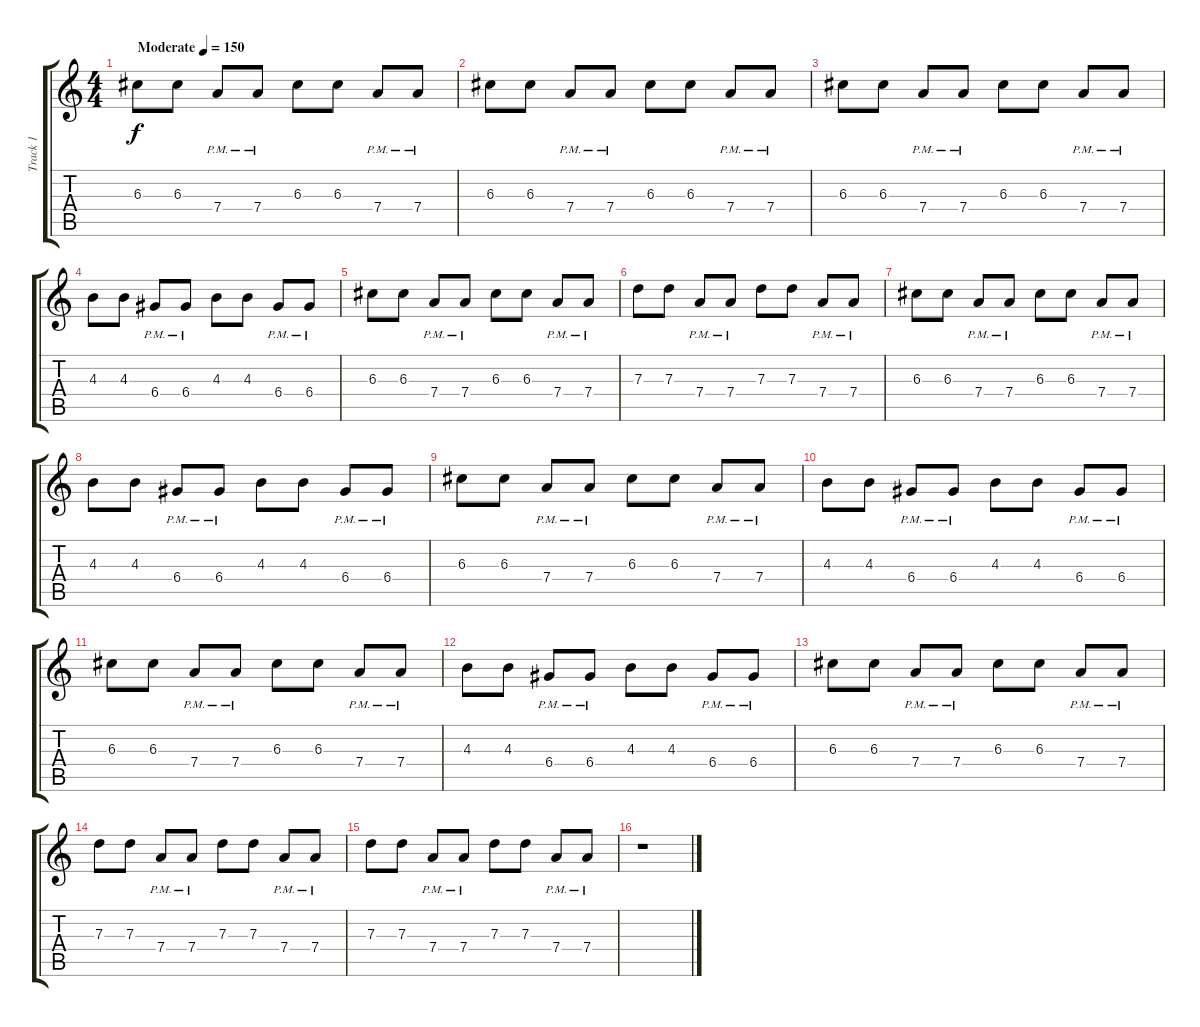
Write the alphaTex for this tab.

\track ("Track 1" "Track 1") {instrument distortionguitar}
\staff {score tabs}
\tuning (E4 B3 G3 D3 A2 D2) {hide}
\ts (4 4)
\tempo (150 "Moderate")
\clef g2
\ks c
6.3.8{dy f instrument distortionguitar} 6.3.8 7.4{pm}.8 7.4{pm}.8 6.3.8 6.3.8 7.4{pm}.8 7.4{pm}.8 |
6.3.8 6.3.8 7.4{pm}.8 7.4{pm}.8 6.3.8 6.3.8 7.4{pm}.8 7.4{pm}.8 |
6.3.8 6.3.8 7.4{pm}.8 7.4{pm}.8 6.3.8 6.3.8 7.4{pm}.8 7.4{pm}.8 |
4.3.8 4.3.8 6.4{pm}.8 6.4{pm}.8 4.3.8 4.3.8 6.4{pm}.8 6.4{pm}.8 |
6.3.8 6.3.8 7.4{pm}.8 7.4{pm}.8 6.3.8 6.3.8 7.4{pm}.8 7.4{pm}.8 |
7.3.8 7.3.8 7.4{pm}.8 7.4{pm}.8 7.3.8 7.3.8 7.4{pm}.8 7.4{pm}.8 |
6.3.8 6.3.8 7.4{pm}.8 7.4{pm}.8 6.3.8 6.3.8 7.4{pm}.8 7.4{pm}.8 |
4.3.8 4.3.8 6.4{pm}.8 6.4{pm}.8 4.3.8 4.3.8 6.4{pm}.8 6.4{pm}.8 |
6.3.8 6.3.8 7.4{pm}.8 7.4{pm}.8 6.3.8 6.3.8 7.4{pm}.8 7.4{pm}.8 |
4.3.8 4.3.8 6.4{pm}.8 6.4{pm}.8 4.3.8 4.3.8 6.4{pm}.8 6.4{pm}.8 |
6.3.8 6.3.8 7.4{pm}.8 7.4{pm}.8 6.3.8 6.3.8 7.4{pm}.8 7.4{pm}.8 |
4.3.8 4.3.8 6.4{pm}.8 6.4{pm}.8 4.3.8 4.3.8 6.4{pm}.8 6.4{pm}.8 |
6.3.8 6.3.8 7.4{pm}.8 7.4{pm}.8 6.3.8 6.3.8 7.4{pm}.8 7.4{pm}.8 |
7.3.8 7.3.8 7.4{pm}.8 7.4{pm}.8 7.3.8 7.3.8 7.4{pm}.8 7.4{pm}.8 |
7.3.8 7.3.8 7.4{pm}.8 7.4{pm}.8 7.3.8 7.3.8 7.4{pm}.8 7.4{pm}.8 |
r.1
